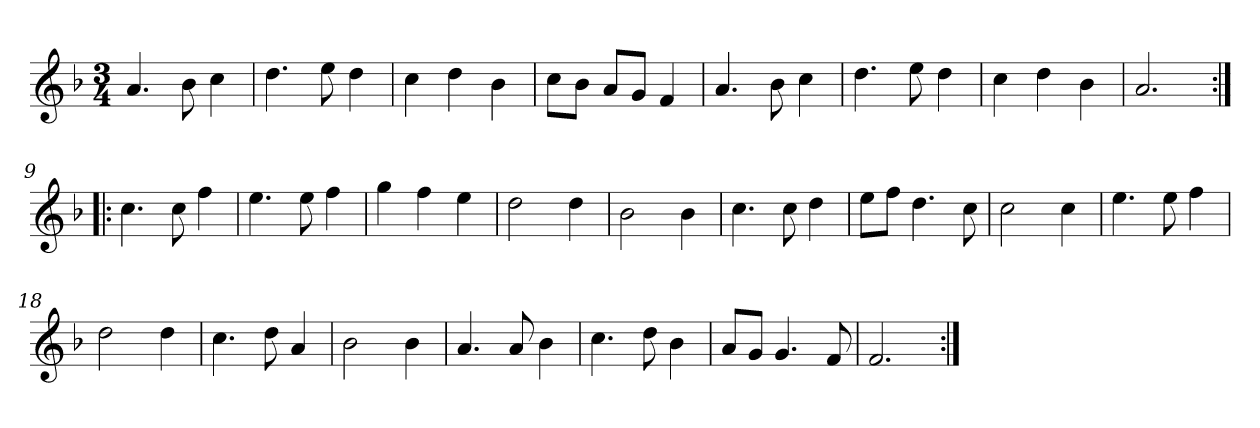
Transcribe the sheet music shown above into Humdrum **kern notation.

**kern
*part1
*staff1
*clefG2
*k[b-]
*F:
*M3/4
*MM120
=1
4.a
8b-
4cc
=2
4.dd
8ee
4dd
=3
4cc
4dd
4b-
=4
8cc\L
8b-\J
8a/L
8g/J
4f
=5
4.a
8b-
4cc
=6
4.dd
8ee
4dd
=7
4cc
4dd
4b-
=8
2.a
=9:|!|:
4.cc
8cc
4ff
=10
4.ee
8ee
4ff
=11
4gg
4ff
4ee
=12
2dd
4dd
=13
2b-
4b-
=14
4.cc
8cc
4dd
=15
8ee\L
8ff\J
4.dd
8cc
=16
2cc
4cc
=17
4.ee
8ee
4ff
=18
2dd
4dd
=19
4.cc
8dd
4a
=20
2b-
4b-
=21
4.a
8a
4b-
=22
4.cc
8dd
4b-
=23
8a/L
8g/J
4.g
8f
=24
2.f
=:|!
*-
